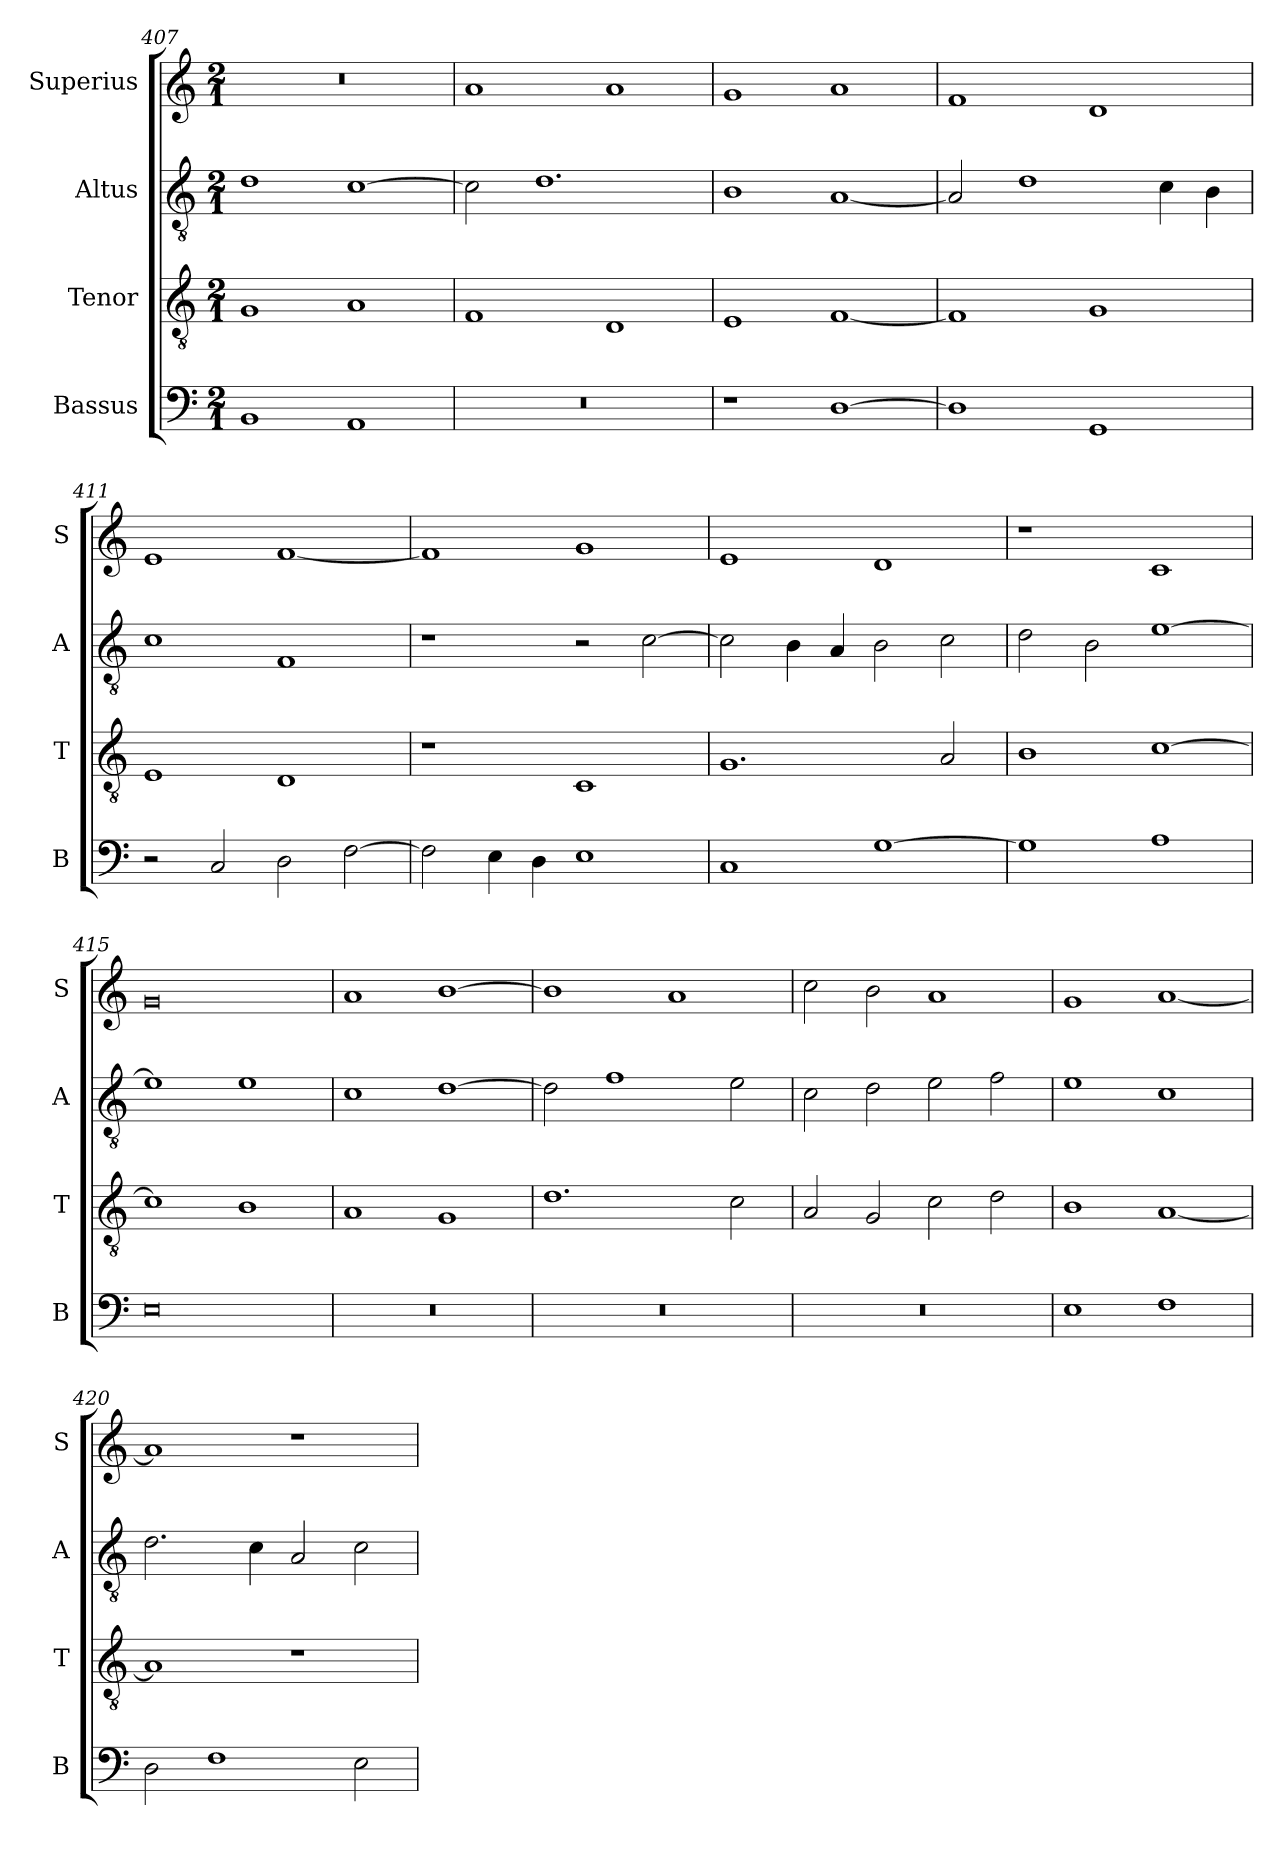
**kern	**kern	**kern	**kern
*part4	*part3	*part2	*part1
*staff4	*staff3	*staff2	*staff1
*I"Bassus	*I"Tenor	*I"Altus	*I"Superius
*I'B	*I'T	*I'A	*I'S
*clefF4	*clefGv2	*clefGv2	*clefG2
*k[]	*k[]	*k[]	*k[]
*M2/1	*M2/1	*M2/1	*M2/1
=407	=407	=407	=407
1BB	1G	1d	0r
1AA	1A	[1c	.
=408	=408	=408	=408
0r	1F	2c\]	1a
.	.	1.d	.
.	1D	.	1a
=409	=409	=409	=409
1r	1E	1B	1g
[1D	[1F	[1A	1a
=410	=410	=410	=410
1D]	1F]	2A/]	1f
.	.	1d	.
1GG	1G	.	1d
.	.	4c\	.
.	.	4B\	.
=411	=411	=411	=411
2r	1E	1c	1e
2C/	.	.	.
2D\	1D	1F	[1f
[2F\	.	.	.
=412	=412	=412	=412
2F\]	1r	1r	1f]
4E\	.	.	.
4D\	.	.	.
1E	1C	2r	1g
.	.	[2c\	.
=413	=413	=413	=413
1C	1.G	2c\]	1e
.	.	4B\	.
.	.	4A/	.
[1G	.	2B\	1d
.	2A/	2c\	.
=414	=414	=414	=414
1G]	1B	2d\	1r
.	.	2B\	.
1A	[1c	[1e	1c
=415	=415	=415	=415
0E	1c]	1e]	0g
.	1B	1e	.
=416	=416	=416	=416
0r	1A	1c	1a
.	1G	[1d	[1b
=417	=417	=417	=417
0r	1.d	2d\]	1b]
.	.	1f	.
.	.	.	1a
.	2c\	2e\	.
=418	=418	=418	=418
0r	2A/	2c\	2cc\
.	2G/	2d\	2b\
.	2c\	2e\	1a
.	2d\	2f\	.
=419	=419	=419	=419
1E	1B	1e	1g
1F	[1A	1c	[1a
=420	=420	=420	=420
2D\	1A]	2.d\	1a]
1F	.	.	.
.	.	4c\	.
.	1r	2A/	1r
2E\	.	2c\	.
=	=	=	=
*-	*-	*-	*-
